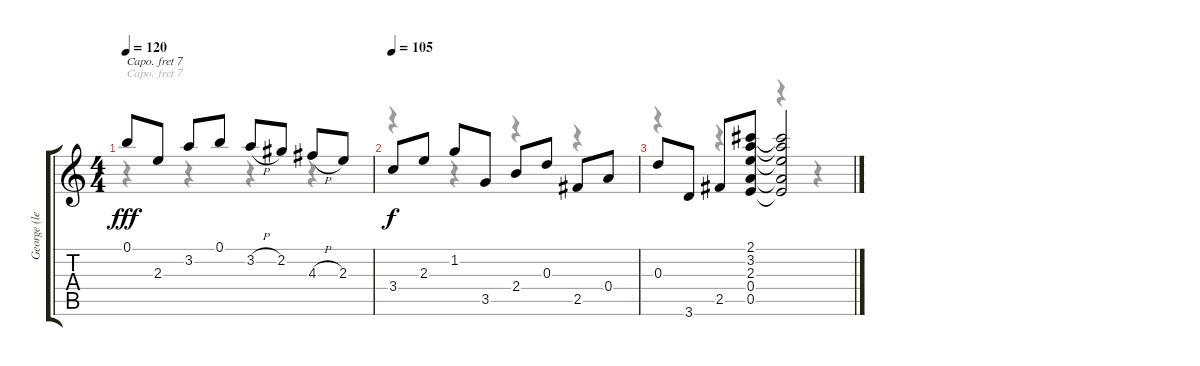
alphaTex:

\track ("George (lead gtr.)" "George (le") {instrument electricguitarclean}
\staff {score tabs}
\capo 7
\tuning (E4 B3 G3 D3 A2 E2) {hide}
\voice
\ts (4 4)
\tempo 120
\clef g2
\ks c
0.1.8{dy fff} 2.3.8 3.2.8 0.1.8 3.2{h}.8 2.2.8 4.3{h}.8 2.3.8 |
\tempo 105
3.4.8{dy f} 2.3.8 1.2.8 3.5.8 2.4.8 0.3.8 2.5.8 0.4.8 |
0.3.8 3.6.8 2.5.8 (2.1 3.2 2.3 0.4 0.5).8 (2.1{t} 3.2{t} 2.3{t} 0.4{t} 0.5{t}).2
\voice
\clef g2
\ottava regular
\simile none
\ks c
r.4{dy f} r.4 r.4 r.4 |
r.4 r.4 r.4 r.4 |
r.4 r.4 r.4 r.4
